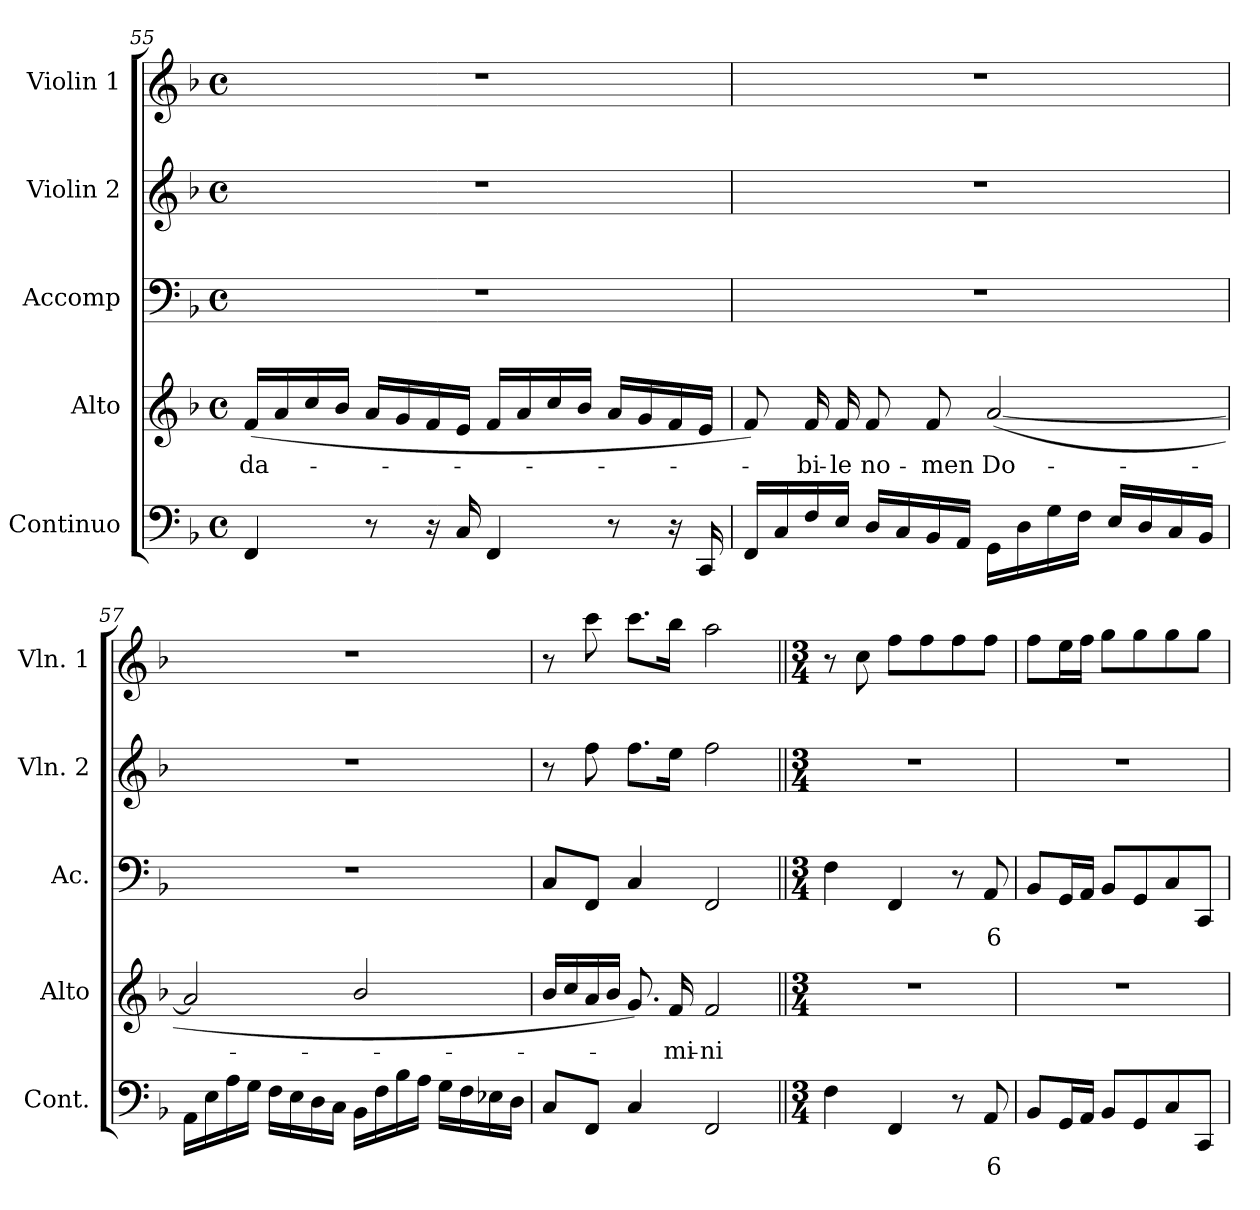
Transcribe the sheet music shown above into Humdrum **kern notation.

**kern	**text	**kern	**text	**kern	**text	**kern	**kern
*part5	*part5	*part4	*part4	*part3	*part3	*part2	*part1
*staff5	*staff5	*staff4	*staff4	*staff3	*staff3	*staff2	*staff1
*I"Continuo	*	*I"Alto	*	*I"Accomp	*	*I"Violin 2	*I"Violin 1
*I'Cont.	*	*I'Alto	*	*I'Ac.	*	*I'Vln. 2	*I'Vln. 1
*clefF4	*	*clefG2	*	*clefF4	*	*clefG2	*clefG2
*k[b-]	*	*k[b-]	*	*k[b-]	*	*k[b-]	*k[b-]
*F:	*	*F:	*	*F:	*	*F:	*F:
*M4/4	*	*M4/4	*	*M4/4	*	*M4/4	*M4/4
*met(c)	*	*met(c)	*	*met(c)	*	*met(c)	*met(c)
=55	=55	=55	=55	=55	=55	=55	=55
!	!	!	!LO:LY:b:color=#000000	!	!	!	!
4FFi/	.	(16fi/LL	-da-	1r	.	1r	1r
.	.	16ai/	.	.	.	.	.
.	.	16cci/	.	.	.	.	.
.	.	16b-i/JJ	.	.	.	.	.
8r	.	16ai/LL	.	.	.	.	.
.	.	16gi/	.	.	.	.	.
16r	.	16fi/	.	.	.	.	.
16Ci/	.	16ei/JJ	.	.	.	.	.
4FFi/	.	16fi/LL	.	.	.	.	.
.	.	16ai/	.	.	.	.	.
.	.	16cci/	.	.	.	.	.
.	.	16b-i/JJ	.	.	.	.	.
8r	.	16ai/LL	.	.	.	.	.
.	.	16gi/	.	.	.	.	.
16r	.	16fi/	.	.	.	.	.
16CCi/	.	16ei/JJ	.	.	.	.	.
!!LO:PB:g=z
=56	=56	=56	=56	=56	=56	=56	=56
16FFi/LL	.	8fi/)	.	1r	.	1r	1r
16Ci/	.	.	.	.	.	.	.
!	!	!	!LO:LY:b:color=#000000	!	!	!	!
16Fi/	.	16fi/	-bi-	.	.	.	.
!	!	!	!LO:LY:b:color=#000000	!	!	!	!
16Ei/JJ	.	16fi/	-le	.	.	.	.
!	!	!	!LO:LY:b:color=#000000	!	!	!	!
16Di/LL	.	8fi/	no-	.	.	.	.
16Ci/	.	.	.	.	.	.	.
!	!	!	!LO:LY:b:color=#000000	!	!	!	!
16BB-i/	.	8fi/	-men	.	.	.	.
16AAi/JJ	.	.	.	.	.	.	.
!	!	!	!LO:LY:b:color=#000000	!	!	!	!
16GGi\LL	.	([2ai/	Do-	.	.	.	.
16Di\	.	.	.	.	.	.	.
16Gi\	.	.	.	.	.	.	.
16Fi\JJ	.	.	.	.	.	.	.
16Ei/LL	.	.	.	.	.	.	.
16Di/	.	.	.	.	.	.	.
16Ci/	.	.	.	.	.	.	.
16BB-i/JJ	.	.	.	.	.	.	.
=57	=57	=57	=57	=57	=57	=57	=57
16AAi\LL	.	2ai/]	.	1r	.	1r	1r
16Ei\	.	.	.	.	.	.	.
16Ai\	.	.	.	.	.	.	.
16Gi\JJ	.	.	.	.	.	.	.
16Fi\LL	.	.	.	.	.	.	.
16Ei\	.	.	.	.	.	.	.
16Di\	.	.	.	.	.	.	.
16Ci\JJ	.	.	.	.	.	.	.
16BB-i\LL	.	2b-i/	.	.	.	.	.
16Fi\	.	.	.	.	.	.	.
16B-i\	.	.	.	.	.	.	.
16Ai\JJ	.	.	.	.	.	.	.
16Gi\LL	.	.	.	.	.	.	.
16Fi\	.	.	.	.	.	.	.
16E-Xi\	.	.	.	.	.	.	.
16Di\JJ	.	.	.	.	.	.	.
=58	=58	=58	=58	=58	=58	=58	=58
8Ci/L	.	16b-i/LL	.	8Ci/L	.	8r	8r
.	.	16cci/	.	.	.	.	.
8FFi/J	.	16ai/	.	8FFi/J	.	8ffi\	8ccci\
.	.	16b-i/JJ	.	.	.	.	.
4Ci/	.	8.gi/)	.	4Ci/	.	8.ffi\L	8.ccci\L
!	!	!	!LO:LY:b:color=#000000	!	!	!	!
.	.	16fi/	-mi-	.	.	16eei\Jk	16bb-i\Jk
!	!	!	!LO:LY:b:color=#000000	!	!	!	!
2FFi/	.	2fi/	-ni	2FFi/	.	2ffi\	2aai\
!!LO:LB:g=z
=59||	=59||	=59||	=59||	=59||	=59||	=59||	=59||
*M3/4	*	*M3/4	*	*M3/4	*	*M3/4	*M3/4
!	!	!LO:N:vis=1	!	!	!	!LO:N:vis=1	!
4Fi\	.	2.r	.	4Fi\	.	2.r	8r
.	.	.	.	.	.	.	8cci\
4FFi/	.	.	.	4FFi/	.	.	8ffi\L
.	.	.	.	.	.	.	8ffi\
8r	.	.	.	8r	.	.	8ffi\
!	!LO:LY:b:color=#000000	!	!	!	!	!	!
!	!	!	!	!	!LO:LY:b:color=#000000	!	!
8AAi/	6	.	.	8AAi/	6	.	8ffi\J
=60	=60	=60	=60	=60	=60	=60	=60
!	!	!LO:N:vis=1	!	!	!	!LO:N:vis=1	!
8BB-i/L	.	2.r	.	8BB-i/L	.	2.r	8ffi\L
16GGi/L	.	.	.	16GGi/L	.	.	16eei\L
16AAi/JJ	.	.	.	16AAi/JJ	.	.	16ffi\JJ
8BB-i/L	.	.	.	8BB-i/L	.	.	8ggi\L
8GGi/	.	.	.	8GGi/	.	.	8ggi\
8Ci/	.	.	.	8Ci/	.	.	8ggi\
8CCi/J	.	.	.	8CCi/J	.	.	8ggi\J
=	=	=	=	=	=	=	=
*-	*-	*-	*-	*-	*-	*-	*-
